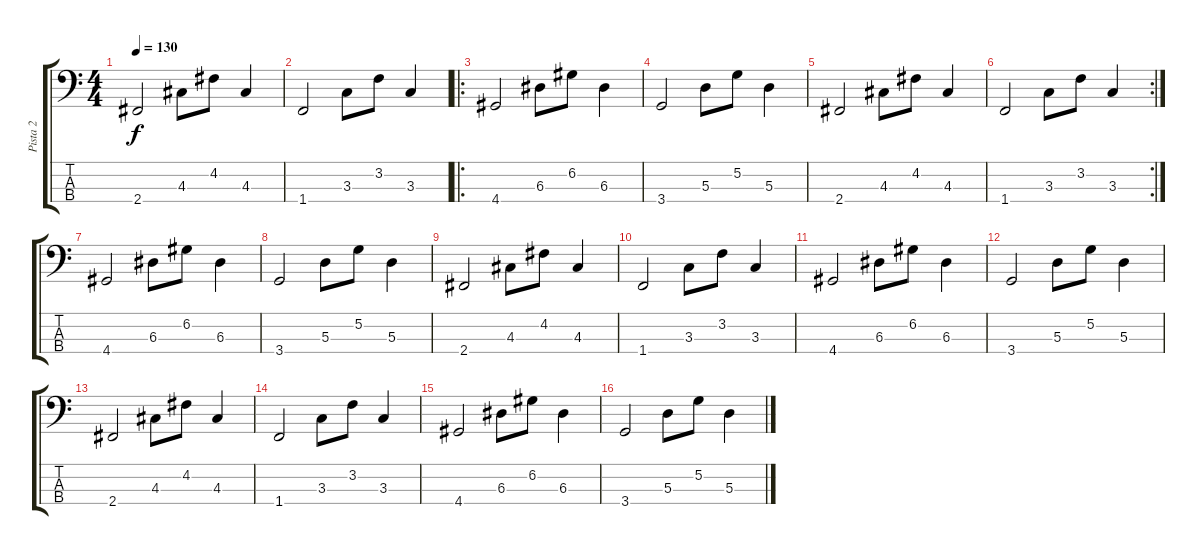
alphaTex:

\track ("Pista 2" "Pista 2") {instrument electricbassfinger}
\staff {score tabs}
\tuning (G2 D2 A1 E1) {hide}
\ts (4 4)
\tempo 130
\clef f4
\ks c
2.4.2{dy f} 4.3.8 4.2.8 4.3.4 |
1.4.2 3.3.8 3.2.8 3.3.4 |
\ro
4.4.2 6.3.8 6.2.8 6.3.4 |
3.4.2 5.3.8 5.2.8 5.3.4 |
2.4.2 4.3.8 4.2.8 4.3.4 |
\rc 2
1.4.2 3.3.8 3.2.8 3.3.4 |
4.4.2 6.3.8 6.2.8 6.3.4 |
3.4.2 5.3.8 5.2.8 5.3.4 |
2.4.2 4.3.8 4.2.8 4.3.4 |
1.4.2 3.3.8 3.2.8 3.3.4 |
4.4.2 6.3.8 6.2.8 6.3.4 |
3.4.2 5.3.8 5.2.8 5.3.4 |
2.4.2 4.3.8 4.2.8 4.3.4 |
1.4.2 3.3.8 3.2.8 3.3.4 |
4.4.2 6.3.8 6.2.8 6.3.4 |
3.4.2 5.3.8 5.2.8 5.3.4
